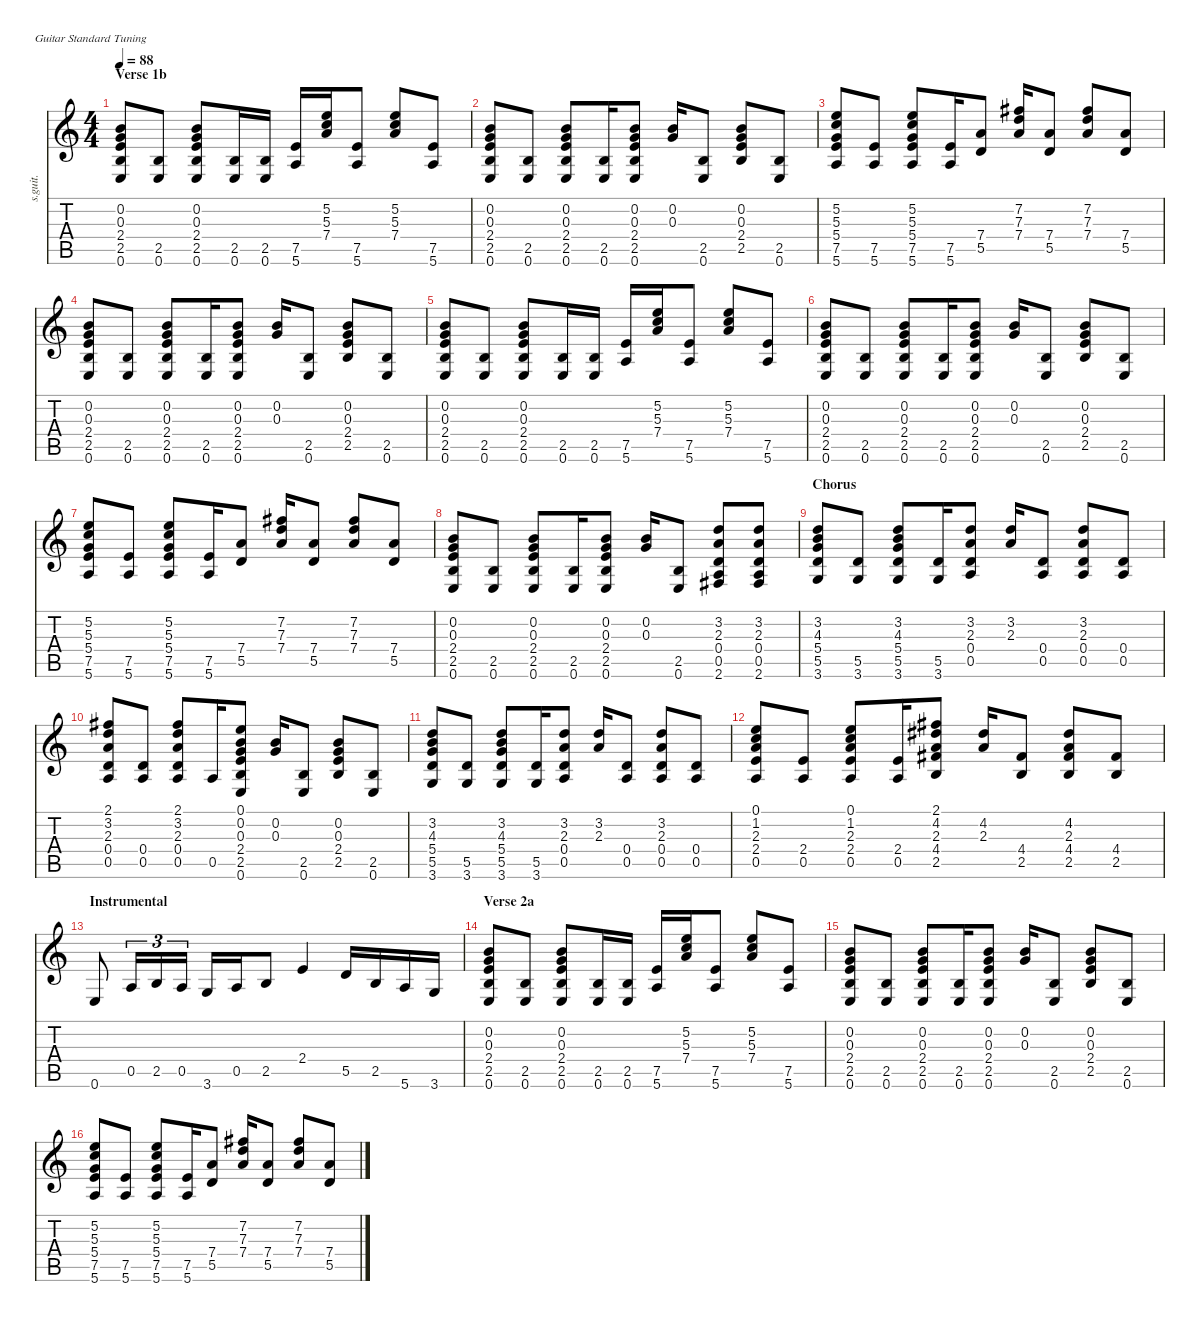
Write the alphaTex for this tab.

\defaultSystemsLayout 4
\hideDynamics
\bracketExtendMode nobrackets
\otherSystemsTrackNameOrientation horizontal
\track ("Steel Guitar" "s.guit.") {instrument acousticguitarsteel}
\staff {score tabs}
\tuning (E4 B3 G3 D3 A2 E2)
\ts (4 4)
\section ("" "Verse 1b")
\tempo 88
\clef g2
\ks c
(0.6 2.5 2.4 0.2 0.3).8{dy mf beam Up} (0.6 2.5).8{beam Up} (0.6 2.5 2.4 0.3 0.2).8{beam Up} (0.6 2.5).16{beam Up} (2.5 0.6).16{beam Up} (5.6 7.5).16{beam Up} (5.2 5.3 7.4).16{beam Up} (5.6 7.5).8{beam Up} (7.4 5.3 5.2).8{beam Up} (5.6 7.5).8{beam Up} |
(0.6 2.5 2.4 0.2 0.3).8{beam Up} (0.6 2.5).8{beam Up} (0.6 2.5 2.4 0.3 0.2).8{beam Up} (0.6 2.5).16{beam Up} (2.5 0.6 2.4 0.3 0.2).8{beam Up} (0.2 0.3).16{beam Up} (0.6 2.5).8{beam Up} (0.3 0.2 2.4 2.5).8{beam Up} (0.6 2.5).8{beam Up} |
(5.6 7.5 5.4 5.2 5.3).8{beam Up} (5.6 7.5).8{beam Up} (5.6 7.5 5.4 5.3 5.2).8{beam Up} (5.6 7.5).16{beam Up} (5.5 7.4).8{beam Up} (7.2{acc #} 7.3 7.4).16{beam Up} (5.5 7.4).8{beam Up} (7.4 7.3 7.2{acc #}).8{beam Up} (5.5 7.4).8{beam Up} |
(0.6 2.5 2.4 0.2 0.3).8{beam Up} (0.6 2.5).8{beam Up} (0.6 2.5 2.4 0.3 0.2).8{beam Up} (0.6 2.5).16{beam Up} (2.5 0.6 2.4 0.3 0.2).8{beam Up} (0.2 0.3).16{beam Up} (0.6 2.5).8{beam Up} (0.3 0.2 2.4 2.5).8{beam Up} (0.6 2.5).8{beam Up} |
(0.6 2.5 2.4 0.2 0.3).8{beam Up} (0.6 2.5).8{beam Up} (0.6 2.5 2.4 0.3 0.2).8{beam Up} (0.6 2.5).16{beam Up} (2.5 0.6).16{beam Up} (5.6 7.5).16{beam Up} (5.2 5.3 7.4).16{beam Up} (5.6 7.5).8{beam Up} (7.4 5.3 5.2).8{beam Up} (5.6 7.5).8{beam Up} |
(0.6 2.5 2.4 0.2 0.3).8{beam Up} (0.6 2.5).8{beam Up} (0.6 2.5 2.4 0.3 0.2).8{beam Up} (0.6 2.5).16{beam Up} (2.5 0.6 2.4 0.3 0.2).8{beam Up} (0.2 0.3).16{beam Up} (0.6 2.5).8{beam Up} (0.3 0.2 2.4 2.5).8{beam Up} (0.6 2.5).8{beam Up} |
(5.6 7.5 5.4 5.2 5.3).8{beam Up} (5.6 7.5).8{beam Up} (5.6 7.5 5.4 5.3 5.2).8{beam Up} (5.6 7.5).16{beam Up} (5.5 7.4).8{beam Up} (7.2{acc #} 7.3 7.4).16{beam Up} (5.5 7.4).8{beam Up} (7.4 7.3 7.2{acc #}).8{beam Up} (5.5 7.4).8{beam Up} |
(0.6 2.5 2.4 0.2 0.3).8{beam Up} (0.6 2.5).8{beam Up} (0.6 2.5 2.4 0.3 0.2).8{beam Up} (0.6 2.5).16{beam Up} (2.5 0.6 2.4 0.3 0.2).8{beam Up} (0.2 0.3).16{beam Up} (0.6 2.5).8{beam Up} (2.3 3.2 0.4 0.5 2.6{acc #}).8{beam Up} (2.6{acc #} 0.5 0.4 2.3 3.2).8{beam Up} |
\section ("" "Chorus")
(3.6 5.5 5.4 3.2 4.3).8{beam Up} (3.6 5.5).8{beam Up} (3.6 5.5 5.4 4.3 3.2).8{beam Up} (3.6 5.5).16{beam Up} (0.5 0.4 2.3 3.2).8{beam Up} (3.2 2.3).16{beam Up} (0.5 0.4).8{beam Up} (2.3 3.2 0.4 0.5).8{beam Up} (0.5 0.4).8{beam Up} |
(0.5 0.4 3.2 2.3 2.1{acc #}).8{beam Up} (0.5 0.4).8{beam Up} (0.5 0.4 2.3 3.2 2.1{acc #}).8{beam Up} 0.5.16{beam Up} (2.5 2.4 0.3 0.2 0.1 0.6).8{beam Up} (0.2 0.3).16{beam Up} (0.6 2.5).8{beam Up} (0.3 0.2 2.4 2.5).8{beam Up} (0.6 2.5).8{beam Up} |
(3.6 5.5 5.4 3.2 4.3).8{beam Up} (3.6 5.5).8{beam Up} (3.6 5.5 5.4 4.3 3.2).8{beam Up} (3.6 5.5).16{beam Up} (0.5 0.4 2.3 3.2).8{beam Up} (3.2 2.3).16{beam Up} (0.5 0.4).8{beam Up} (2.3 3.2 0.4 0.5).8{beam Up} (0.5 0.4).8{beam Up} |
(0.5 2.4 1.2 2.3 0.1).8{beam Up} (0.5 2.4).8{beam Up} (0.5 2.4 2.3 1.2 0.1).8{beam Up} (0.5 2.4).16{beam Up} (2.5 4.4{acc #} 2.3 4.2{acc #} 2.1{acc #}).8{beam Up} (4.2{acc #} 2.3).16{beam Up} (2.5 4.4{acc #}).8{beam Up} (2.3 4.2{acc #} 4.4{acc #} 2.5).8{beam Up} (2.5 4.4{acc #}).8{beam Up} |
\section ("" "Instrumental")
0.6.8{beam Up} 0.5.16{tu (3 2) beam Up} 2.5.16{tu (3 2) beam Up} 0.5.16{tu (3 2) beam Up} 3.6.16{beam Up} 0.5.16{beam Up} 2.5.8{beam Up} 2.4.4{beam Up} 5.5.16{beam Up} 2.5.16{beam Up} 5.6.16{beam Up} 3.6.16{beam Up} |
\section ("" "Verse 2a")
(0.6 2.5 2.4 0.2 0.3).8{beam Up} (0.6 2.5).8{beam Up} (0.6 2.5 2.4 0.3 0.2).8{beam Up} (0.6 2.5).16{beam Up} (2.5 0.6).16{beam Up} (5.6 7.5).16{beam Up} (5.2 5.3 7.4).16{beam Up} (5.6 7.5).8{beam Up} (7.4 5.3 5.2).8{beam Up} (5.6 7.5).8{beam Up} |
(0.6 2.5 2.4 0.2 0.3).8{beam Up} (0.6 2.5).8{beam Up} (0.6 2.5 2.4 0.3 0.2).8{beam Up} (0.6 2.5).16{beam Up} (2.5 0.6 2.4 0.3 0.2).8{beam Up} (0.2 0.3).16{beam Up} (0.6 2.5).8{beam Up} (0.3 0.2 2.4 2.5).8{beam Up} (0.6 2.5).8{beam Up} |
(5.6 7.5 5.4 5.2 5.3).8{beam Up} (5.6 7.5).8{beam Up} (5.6 7.5 5.4 5.3 5.2).8{beam Up} (5.6 7.5).16{beam Up} (5.5 7.4).8{beam Up} (7.2{acc #} 7.3 7.4).16{beam Up} (5.5 7.4).8{beam Up} (7.4 7.3 7.2{acc #}).8{beam Up} (5.5 7.4).8{beam Up}
